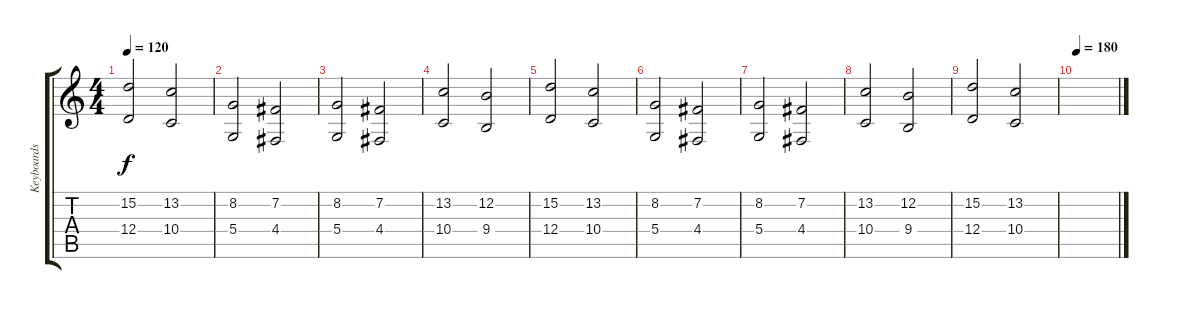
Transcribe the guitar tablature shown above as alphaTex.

\track ("Keyboards" "Keyboards") {instrument stringensemble2}
\staff {score tabs}
\tuning (E4 B3 G3 D3 A2 E2) {hide}
\ts (4 4)
\tempo 120
\clef g2
\ks c
(15.2 12.4).2{dy f} (13.2 10.4).2 |
(8.2 5.4).2 (7.2 4.4).2 |
(8.2 5.4).2 (7.2 4.4).2 |
(13.2 10.4).2 (12.2 9.4).2 |
(15.2 12.4).2 (13.2 10.4).2 |
(8.2 5.4).2 (7.2 4.4).2 |
(8.2 5.4).2 (7.2 4.4).2 |
(13.2 10.4).2 (12.2 9.4).2 |
(15.2 12.4).2 (13.2 10.4).2 |
\tempo 180
